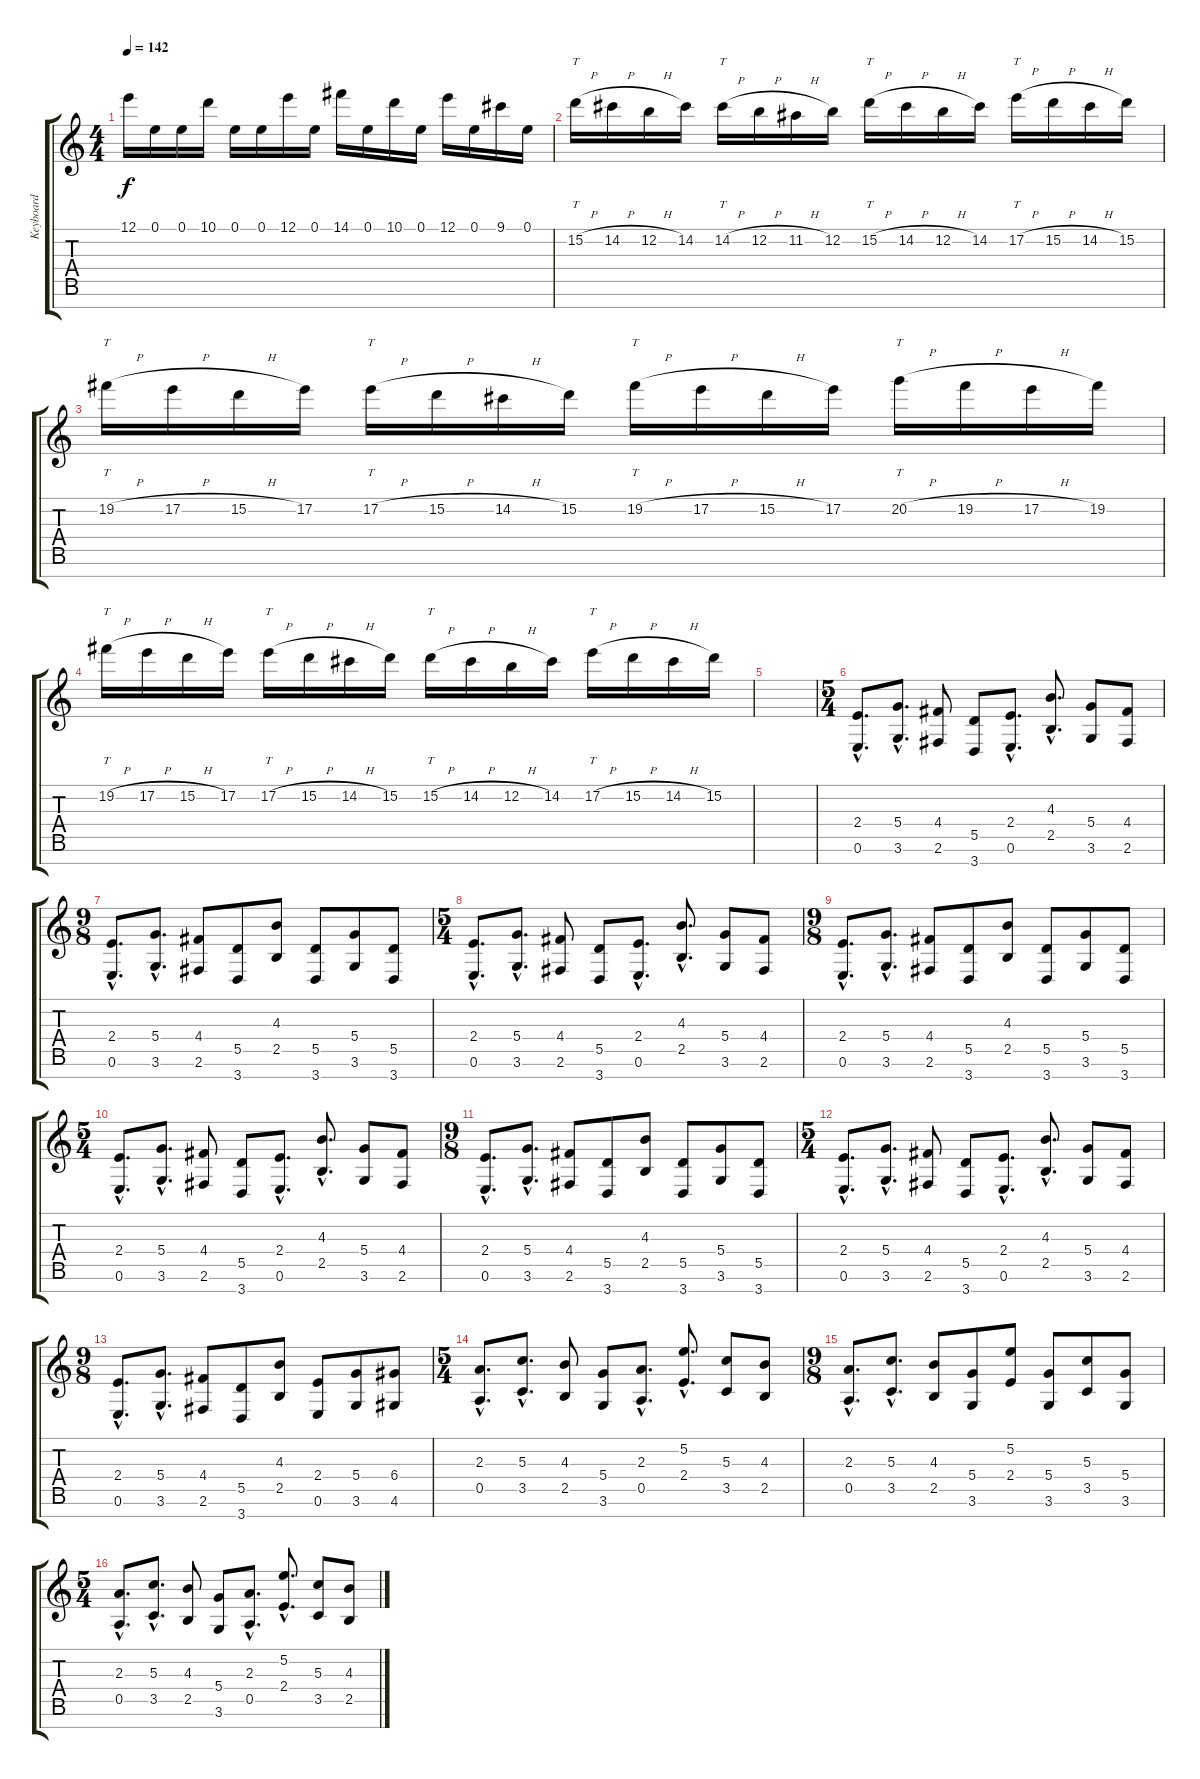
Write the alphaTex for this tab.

\track ("Keyboard" "Keyboard") {instrument drawbarorgan}
\staff {score tabs}
\tuning (E5 B4 G4 D4 A3 E3 B2) {hide}
\ts (4 4)
\tempo 142
\clef g2
\ks c
12.1.16{dy f} 0.1.16 0.1.16 10.1.16 0.1.16 0.1.16 12.1.16 0.1.16 14.1.16 0.1.16 10.1.16 0.1.16 12.1.16 0.1.16 9.1.16 0.1.16 |
15.2{h}.16{tt} 14.2{h}.16 12.2{h}.16 14.2.16 14.2{h}.16{tt} 12.2{h}.16 11.2{h}.16 12.2.16 15.2{h}.16{tt} 14.2{h}.16 12.2{h}.16 14.2.16 17.2{h}.16{tt} 15.2{h}.16 14.2{h}.16 15.2.16 |
19.2{h}.16{tt} 17.2{h}.16 15.2{h}.16 17.2.16 17.2{h}.16{tt} 15.2{h}.16 14.2{h}.16 15.2.16 19.2{h}.16{tt} 17.2{h}.16 15.2{h}.16 17.2.16 20.2{h}.16{tt} 19.2{h}.16 17.2{h}.16 19.2.16 |
19.2{h}.16{tt} 17.2{h}.16 15.2{h}.16 17.2.16 17.2{h}.16{tt} 15.2{h}.16 14.2{h}.16 15.2.16 15.2{h}.16{tt} 14.2{h}.16 12.2{h}.16 14.2.16 17.2{h}.16{tt} 15.2{h}.16 14.2{h}.16 15.2.16 |
|
\ts (5 4)
(2.4{hac} 0.6{hac}).8{d instrument rockorgan} (5.4{hac} 3.6{hac}).8{d} (4.4 2.6).8 (5.5 3.7).8 (2.4{hac} 0.6{hac}).8{d} (4.3{hac} 2.5{hac}).8{d} (5.4 3.6).8 (4.4 2.6).8 |
\ts (9 8)
(2.4{hac} 0.6{hac}).8{d} (5.4{hac} 3.6{hac}).8{d} (4.4 2.6).8 (5.5 3.7).8 (4.3 2.5).8 (5.5 3.7).8 (5.4 3.6).8 (5.5 3.7).8 |
\ts (5 4)
(2.4{hac} 0.6{hac}).8{d} (5.4{hac} 3.6{hac}).8{d} (4.4 2.6).8 (5.5 3.7).8 (2.4{hac} 0.6{hac}).8{d} (4.3{hac} 2.5{hac}).8{d} (5.4 3.6).8 (4.4 2.6).8 |
\ts (9 8)
(2.4{hac} 0.6{hac}).8{d} (5.4{hac} 3.6{hac}).8{d} (4.4 2.6).8 (5.5 3.7).8 (4.3 2.5).8 (5.5 3.7).8 (5.4 3.6).8 (5.5 3.7).8 |
\ts (5 4)
(2.4{hac} 0.6{hac}).8{d} (5.4{hac} 3.6{hac}).8{d} (4.4 2.6).8 (5.5 3.7).8 (2.4{hac} 0.6{hac}).8{d} (4.3{hac} 2.5{hac}).8{d} (5.4 3.6).8 (4.4 2.6).8 |
\ts (9 8)
(2.4{hac} 0.6{hac}).8{d} (5.4{hac} 3.6{hac}).8{d} (4.4 2.6).8 (5.5 3.7).8 (4.3 2.5).8 (5.5 3.7).8 (5.4 3.6).8 (5.5 3.7).8 |
\ts (5 4)
(2.4{hac} 0.6{hac}).8{d} (5.4{hac} 3.6{hac}).8{d} (4.4 2.6).8 (5.5 3.7).8 (2.4{hac} 0.6{hac}).8{d} (4.3{hac} 2.5{hac}).8{d} (5.4 3.6).8 (4.4 2.6).8 |
\ts (9 8)
(2.4{hac} 0.6{hac}).8{d} (5.4{hac} 3.6{hac}).8{d} (4.4 2.6).8 (5.5 3.7).8 (4.3 2.5).8 (2.4 0.6).8 (5.4 3.6).8 (6.4 4.6).8 |
\ts (5 4)
(2.3{hac} 0.5{hac}).8{d} (5.3{hac} 3.5{hac}).8{d} (4.3 2.5).8 (5.4 3.6).8 (2.3{hac} 0.5{hac}).8{d} (5.2{hac} 2.4{hac}).8{d} (5.3 3.5).8 (4.3 2.5).8 |
\ts (9 8)
(2.3{hac} 0.5{hac}).8{d} (5.3{hac} 3.5{hac}).8{d} (4.3 2.5).8 (5.4 3.6).8 (5.2 2.4).8 (5.4 3.6).8 (5.3 3.5).8 (5.4 3.6).8 |
\ts (5 4)
(2.3{hac} 0.5{hac}).8{d} (5.3{hac} 3.5{hac}).8{d} (4.3 2.5).8 (5.4 3.6).8 (2.3{hac} 0.5{hac}).8{d} (5.2{hac} 2.4{hac}).8{d} (5.3 3.5).8 (4.3 2.5).8
